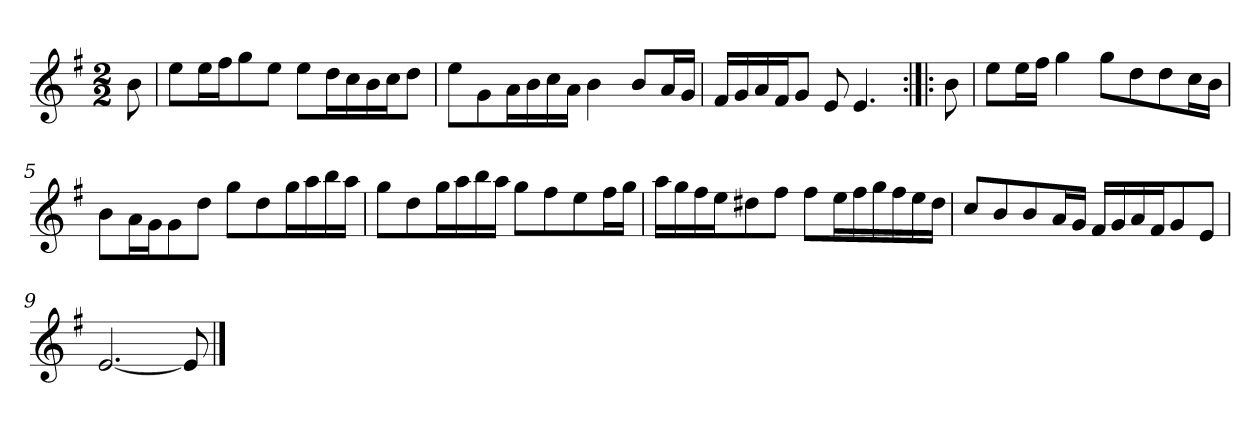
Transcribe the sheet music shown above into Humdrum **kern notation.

**kern
*part1
*staff1
*clefG2
*k[f#]
*e:
*M2/2
*MM120
=
8b
=1
8ee\L
16ee\L
16ff#\J
8gg\
8ee\J
8ee\L
16dd\L
16cc\
16b\
16cc\J
8dd\J
=2
8ee\L
8g\
16a\L
16b\
16cc\
16a\JJ
4b
8b/L
16a/L
16g/JJ
=3
16f#/LL
16g/
16a/
16f#/J
8g/J
8e
4.e
=:|!|:
8b
=4
8ee\L
16ee\L
16ff#\JJ
4gg
8gg\L
8dd\
8dd\
16cc\L
16b\JJ
=5
8b\L
16a\L
16g\J
8g\
8dd\J
8gg\L
8dd\
16gg\L
16aa\
16bb\
16aa\JJ
=6
8gg\L
8dd\
16gg\L
16aa\
16bb\
16aa\JJ
8gg\L
8ff#\
8ee\
16ff#\L
16gg\JJ
=7
16aa\LL
16gg\
16ff#\
16ee\J
8dd#X\
8ff#\J
8ff#\L
16ee\L
16ff#\
16gg\
16ff#\
16ee\
16dd#\JJ
=8
8cc/L
8b/
8b/
16a/L
16g/JJ
16f#/LL
16g/
16a/
16f#/J
8g/
8e/J
=9
[2.e
8e]
==
*-
